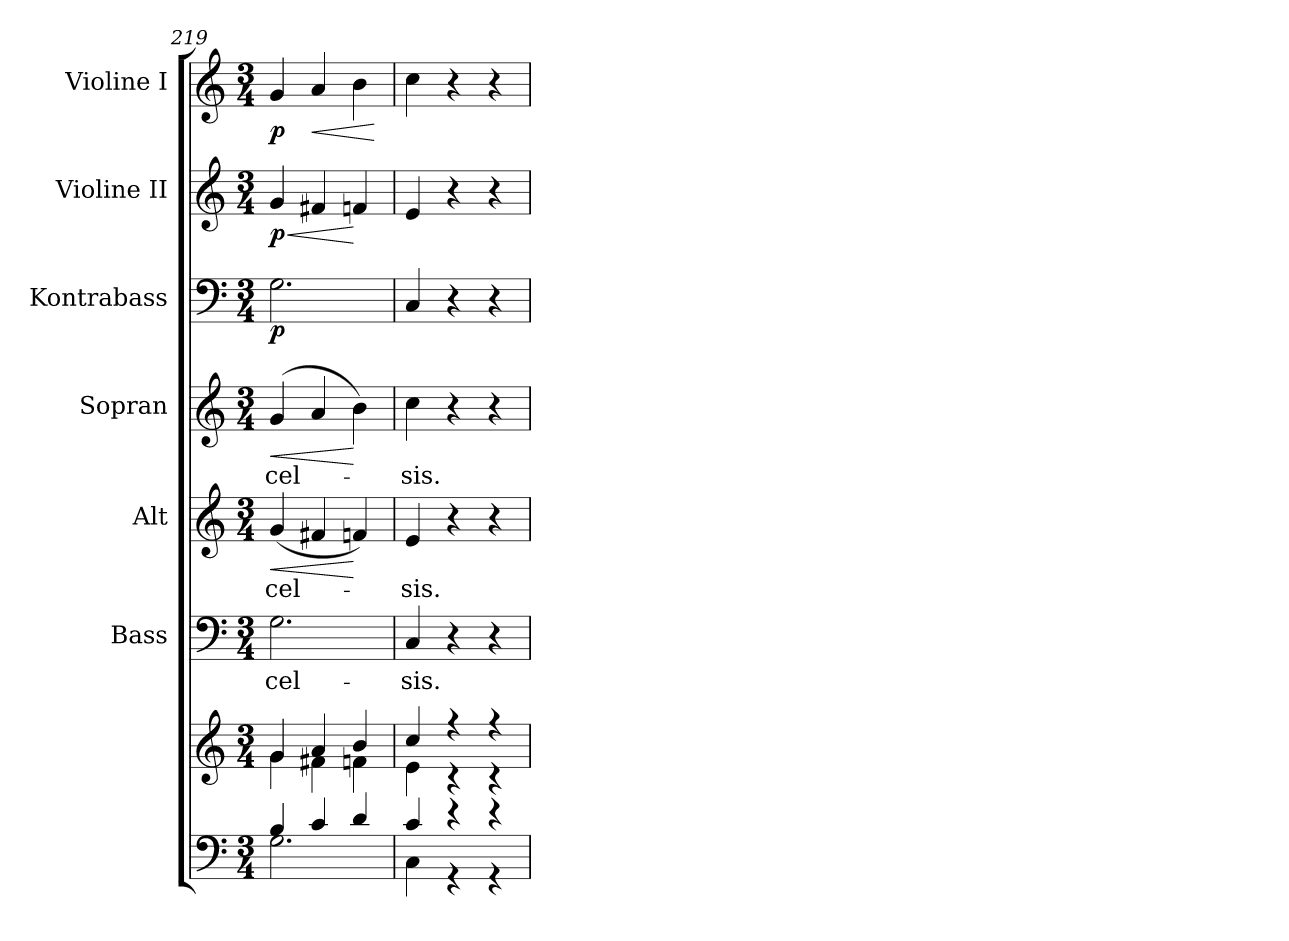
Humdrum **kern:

**kern	**kern	**kern	**text	**kern	**text	**dynam	**kern	**text	**dynam	**kern	**dynam	**kern	**dynam	**kern	**dynam
*part7	*part7	*part6	*part6	*part5	*part5	*part5	*part4	*part4	*part4	*part3	*part3	*part2	*part2	*part1	*part1
*staff8	*staff7	*staff6	*staff6	*staff5	*staff5	*staff5	*staff4	*staff4	*staff4	*staff3	*staff3	*staff2	*staff2	*staff1	*staff1
*	*	*I"Bass	*	*I"Alt	*	*	*I"Sopran	*	*	*I"Kontrabass	*	*I"Violine II	*	*I"Violine I	*
*	*	*I'B.	*	*I'A.	*	*	*I'S.	*	*	*I'Kb.	*	*I'Vl. II	*	*I'Vl. I	*
*clefF4	*clefG2	*clefF4	*	*clefG2	*	*	*clefG2	*	*	*clefF4	*	*clefG2	*	*clefG2	*
*	*	*	*	*	*	*	*	*	*	*ITrd7c12	*	*	*	*	*
*k[]	*k[]	*k[]	*	*k[]	*	*	*k[]	*	*	*k[]	*	*k[]	*	*k[]	*
*C:	*C:	*C:	*	*C:	*	*	*C:	*	*	*C:	*	*C:	*	*C:	*
*M3/4	*M3/4	*M3/4	*	*M3/4	*	*	*M3/4	*	*	*M3/4	*	*M3/4	*	*M3/4	*
=219	=219	=219	=219	=219	=219	=219	=219	=219	=219	=219	=219	=219	=219	=219	=219
*^	*^	*	*	*	*	*	*	*	*	*	*	*	*	*	*
!	!	!	!	!	!LO:LY:b	!	!LO:LY:b	!LO:HP:b	!	!LO:LY:b	!LO:HP:b	!	!LO:DY:b	!	!LO:HP:b	!	!
!	!	!	!	!	!	!	!	!	!	!	!	!	!	!	!LO:DY:n=1:b	!	!LO:DY:b
4B/	2.G\	4g/	4g\	2.G\	-cel-	(<4g/	-cel-	<	(4g/	-cel-	<	2.GG\	p	4g/	< p	4g/	p
!	!	!	!	!	!	!	!	!	!	!	!	!	!	!	!	!	!LO:HP:b
4c/	.	4a/	4f#X\	.	.	4f#X/	.	.	4a/	.	.	.	.	4f#X/	.	4a/	<
4d/	.	4b/	4fn\	.	.	4fn/)	.	[	4b\)	.	[	.	.	4fn/	[	4b\	.
*v	*v	*	*	*	*	*	*	*	*	*	*	*	*	*	*	*	*
*	*v	*v	*	*	*	*	*	*	*	*	*	*	*	*	*	*
.	.	.	.	.	.	.	.	.	.	.	.	.	.	.	[
=220	=220	=220	=220	=220	=220	=220	=220	=220	=220	=220	=220	=220	=220	=220	=220
*^	*^	*	*	*	*	*	*	*	*	*	*	*	*	*	*
!	!	!	!	!	!LO:LY:b	!	!LO:LY:b	!	!	!LO:LY:b	!	!	!	!	!	!	!
4c/	4C\	4cc/	4e\	4C/	-sis.	4e/	-sis.	.	4cc\	-sis.	.	4CC/	.	4e/	.	4cc\	.
4r	4r	4r	4r	4r	.	4r	.	.	4r	.	.	4r	.	4r	.	4r	.
4r	4r	4r	4r	4r	.	4r	.	.	4r	.	.	4r	.	4r	.	4r	.
*v	*v	*	*	*	*	*	*	*	*	*	*	*	*	*	*	*	*
*	*v	*v	*	*	*	*	*	*	*	*	*	*	*	*	*	*
=	=	=	=	=	=	=	=	=	=	=	=	=	=	=	=
*-	*-	*-	*-	*-	*-	*-	*-	*-	*-	*-	*-	*-	*-	*-	*-
